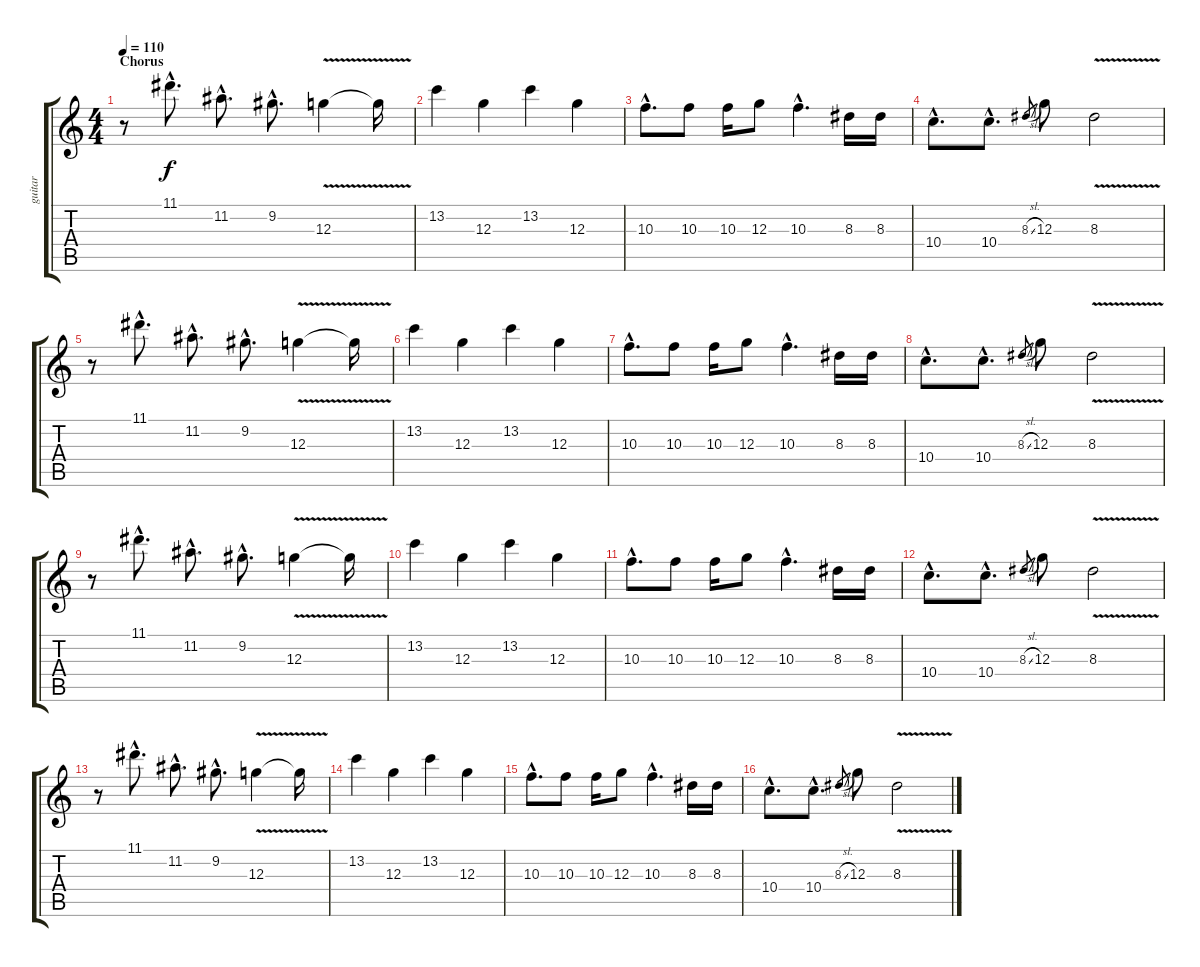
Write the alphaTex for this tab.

\track ("guitar" "guitar") {instrument acousticguitarnylon}
\staff {score tabs}
\tuning (E4 B3 G3 D3 A2 E2) {hide}
\ts (4 4)
\section ("" "Chorus")
\tempo 110
\clef g2
\ks c
r.8{dy f instrument electricguitarjazz} 11.1{hac}.8{d} 11.2{hac}.8{d} 9.2{hac}.8{d} 12.3{v}.4 12.3{t}.16 |
13.2.4 12.3.4 13.2.4 12.3.4 |
10.3{hac}.8{d} 10.3.8 10.3.16 12.3.8 10.3{hac}.4{d} 8.3.16 8.3.16 |
10.4{hac}.8{d} 10.4{hac}.8{d} 8.3{sl}.8{gr} 12.3.8 8.3{v}.2 |
r.8 11.1{hac}.8{d} 11.2{hac}.8{d} 9.2{hac}.8{d} 12.3{v}.4 12.3{t}.16 |
13.2.4 12.3.4 13.2.4 12.3.4 |
10.3{hac}.8{d} 10.3.8 10.3.16 12.3.8 10.3{hac}.4{d} 8.3.16 8.3.16 |
10.4{hac}.8{d} 10.4{hac}.8{d} 8.3{sl}.8{gr} 12.3.8 8.3{v}.2 |
r.8 11.1{hac}.8{d} 11.2{hac}.8{d} 9.2{hac}.8{d} 12.3{v}.4 12.3{t}.16 |
13.2.4 12.3.4 13.2.4 12.3.4 |
10.3{hac}.8{d} 10.3.8 10.3.16 12.3.8 10.3{hac}.4{d} 8.3.16 8.3.16 |
10.4{hac}.8{d} 10.4{hac}.8{d} 8.3{sl}.8{gr} 12.3.8 8.3{v}.2 |
r.8 11.1{hac}.8{d} 11.2{hac}.8{d} 9.2{hac}.8{d} 12.3{v}.4 12.3{t}.16 |
13.2.4 12.3.4 13.2.4 12.3.4 |
10.3{hac}.8{d} 10.3.8 10.3.16 12.3.8 10.3{hac}.4{d} 8.3.16 8.3.16 |
10.4{hac}.8{d} 10.4{hac}.8{d} 8.3{sl}.8{gr} 12.3.8 8.3{v}.2
